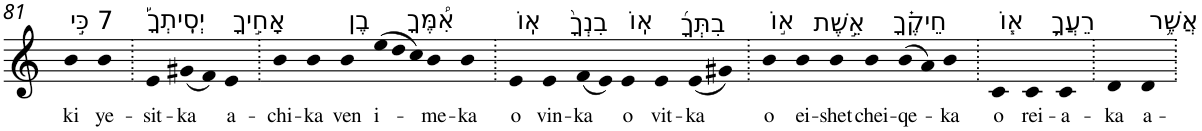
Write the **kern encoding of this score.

**kern	**text
*part1	*part1
*staff1	*staff1
*I"Piano	*
*I'Pno	*
!!LO:PB:g=z
*clefG2	*
*k[]	*
=81	=81
!LO:TX:a:t=7 כִּ֣י	!
!	!LO:LY:b
4b	ki
!LO:TX:a:t=יְסִֽיתְךָ֡	!
!	!LO:LY:b
4b	ye-
=82.	=82.
!	!LO:LY:b
4e	-sit-
!	!LO:LY:b
(8g#X	-ka
8f)	.
!LO:TX:a:t=אָחִ֣יךָ	!
!	!LO:LY:b
4e	a-
=83.	=83.
!	!LO:LY:b
4b	-chi-
!	!LO:LY:b
4b	-ka
!LO:TX:a:t=בֶן	!
!	!LO:LY:b
4b	ven
!LO:TX:a:t=אִ֠מֶּךָ	!
!	!LO:LY:b
(12ee	i-
12dd	.
12cc)	.
!	!LO:LY:b
4b	-me-
!	!LO:LY:b
4b	-ka
=84.	=84.
!LO:TX:a:t=אֽוֹ	!
!	!LO:LY:b
4e	o
!LO:TX:a:t=בִנְךָ֨	!
!	!LO:LY:b
4e	vin-
!	!LO:LY:b
(8f	-ka
8e)	.
!LO:TX:a:t=אֽוֹ	!
!	!LO:LY:b
4e	o
!LO:TX:a:t=בִתְּךָ֜	!
!	!LO:LY:b
4e	vit-
!	!LO:LY:b
(8e	-ka
8g#X)	.
=85.	=85.
!LO:TX:a:t=א֣וֹ	!
!	!LO:LY:b
4b	o
!LO:TX:a:t=אֵ֣שֶׁת	!
!	!LO:LY:b
4b	ei-
!	!LO:LY:b
4b	-shet
!LO:TX:a:t=חֵיקֶ֗ךָ	!
!	!LO:LY:b
4b	chei-
!	!LO:LY:b
(8b	-qe-
8a)	.
!	!LO:LY:b
4b	-ka
=86.	=86.
!LO:TX:a:t=א֧וֹ	!
!	!LO:LY:b
4c	o
!LO:TX:a:t=רֵעֲךָ֛	!
!	!LO:LY:b
4c	rei-
!	!LO:LY:b
4c	-a-
=87.	=87.
!	!LO:LY:b
4d	-ka
!LO:TX:a:t=אֲשֶׁ֥ר	!
!	!LO:LY:b
4d	a-
=.	=.
*-	*-
